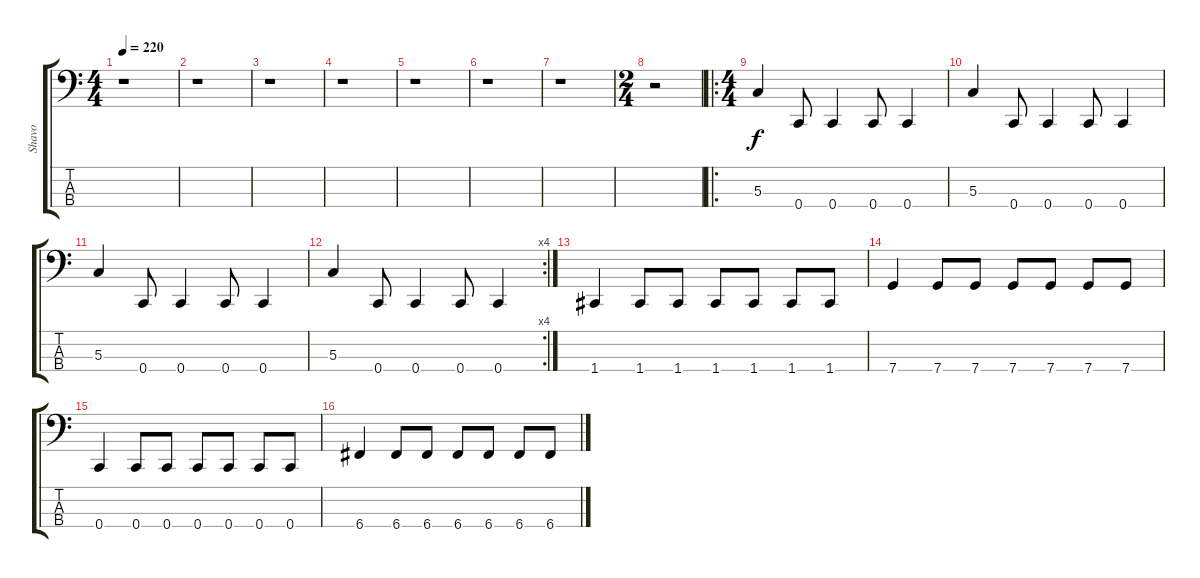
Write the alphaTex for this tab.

\track ("Shavo " "Shavo ") {instrument electricbassfinger}
\staff {score tabs}
\tuning (F2 C2 G1 C1) {hide}
\ts (4 4)
\tempo 220
\clef f4
\ks c
r.1{dy f instrument electricbassfinger} |
r.1 |
r.1 |
r.1 |
r.1 |
r.1 |
r.1 |
\ts (2 4)
r.2 |
\ro
\ts (4 4)
5.3.4 0.4.8 0.4.4 0.4.8 0.4.4 |
5.3.4 0.4.8 0.4.4 0.4.8 0.4.4 |
5.3.4 0.4.8 0.4.4 0.4.8 0.4.4 |
\rc 4
5.3.4 0.4.8 0.4.4 0.4.8 0.4.4 |
1.4.4 1.4.8 1.4.8 1.4.8 1.4.8 1.4.8 1.4.8 |
7.4.4 7.4.8 7.4.8 7.4.8 7.4.8 7.4.8 7.4.8 |
0.4.4 0.4.8 0.4.8 0.4.8 0.4.8 0.4.8 0.4.8 |
6.4.4 6.4.8 6.4.8 6.4.8 6.4.8 6.4.8 6.4.8
